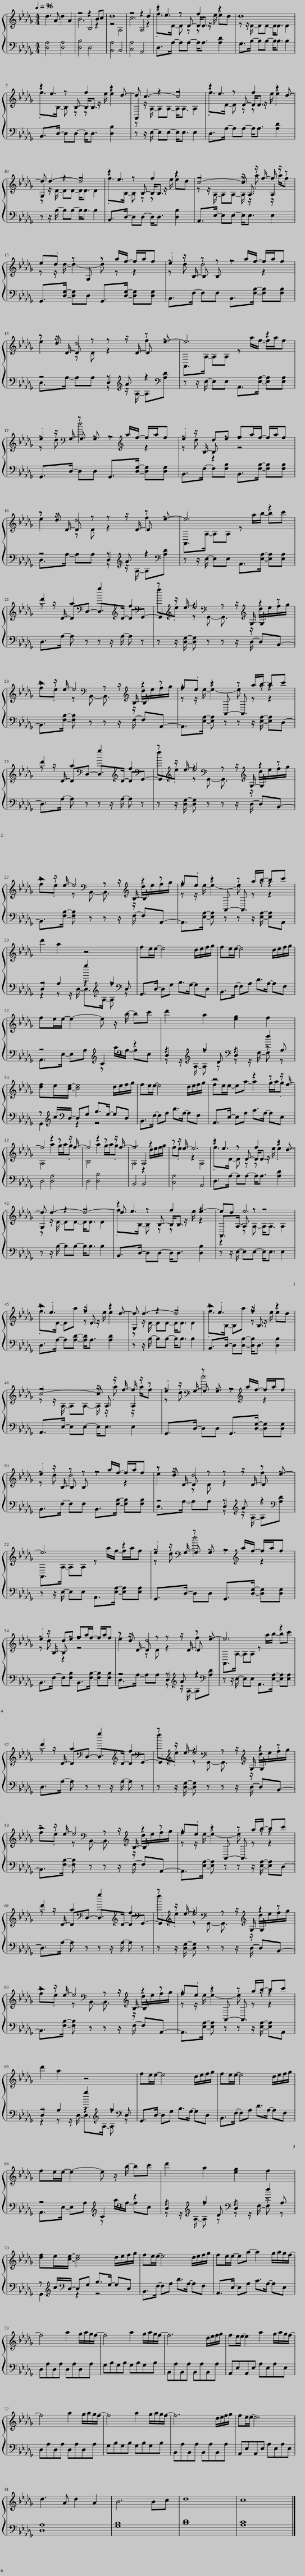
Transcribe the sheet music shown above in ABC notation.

X:1
%%score { ( 1 3 4 ) | ( 2 5 6 ) }
L:1/8
Q:1/4=96
M:4/4
I:linebreak $
K:Db
V:1 treble
V:3 treble
V:4 treble
V:2 bass
V:5 bass
V:6 bass
V:1
 d3 A d2 A2 | z4 z2 Bc | d8 | z4 z2 d2 | z e3 f2 z2 | %5
 d8 |$ z e3 f2 z d- | d c3- c4 | z e3 f2 z d- |$ d d3- d4 | %10
 z e3 f2 z2 | c4- c z/ f/- f/ z/ z |$ e.d z G, z a/f/- f/a/f | .e2 z B, z a/f/- f/a/f |$ z d d4 z e- | %15
 e6 z2 |$ .e2[K:bass] z G, z[K:treble] a/f/- f/a/f | .e2 de fa/f/- f/a/f |$ z d d4 z e- | e6 z2 |$ %20
 d'2 a2[K:bass] g2[K:treble] f2[K:bass] | z[K:treble] z/ e/- e4[K:bass][K:treble] z2 |$ z z/ e/- e4[K:bass][K:treble] z2 | f.e z2 z a/b/- bc' |$ d'2 a2[K:bass] g2[K:treble] f2[K:bass] | %25
 z[K:treble] z/ e/- e4[K:bass][K:treble] z2 |$ z z/ e/- e4[K:bass][K:treble] z2 | f.e z2 z a/b/- bc' |$ d'2 a2 z4 | fe/e/- e4 d/e/f/g/ | %30
 fe/e/- e4 d/e/f/g/ |$ fe/e/- e2- e z/ b/- bc' | d'2 a2 [eg]2 f2 |$ [df]e/[ce]/- [ce]4 d/e/f/g/ | fe/e/- e4 d/e/f/g/ | %35
 z4 z2 z z/ f/- |$ f4 z2 z z/ f/- | f4 z2 z z/ f/- | f6 z2 | z z/ e/- e6 | %40
 z e3 f2 z d- |$ d d3- d4- | d e3 f2 e2- | ed e6 |$ z .e3 f2 z d- | %45
 d d3- d4 | z .e3 f2 z2 |$ c4- c z/ f/- f/ z/ z | .e2[K:bass] z G, z[K:treble] a/f/- f/a/f |$ .e2 z B, z a/f/- f/a/f | %50
 z d d4 z e- |$ e6 z2 | .e2[K:bass] z G, z[K:treble] a/f/- f/a/f |$ .e2 de fa/f/- f/a/f | z d d4 z e- | %55
 e6 z2 |$ d'2 a2[K:bass] g2[K:treble] f2[K:bass] | z[K:treble] z/ e/- e4[K:bass][K:treble] z2 |$ z z/ e/- e4[K:bass][K:treble] z2 | f.e z2 z a/b/- bc' |$ %60
 d'2 a2[K:bass] g2[K:treble] f2[K:bass] | z[K:treble] z/ e/- e4[K:bass][K:treble] z2 |$ z z/ e/- e4[K:bass][K:treble] z2 | f.e z2 z a/b/- bc' |$ d'2 a2 z4 | %65
 fe/e/- e4 d/e/f/g/ | fe/e/- e4 d/e/f/g/ |$ fe/e/- e2- e z/ b/- bc' | d'2 a2 [eg]2 f2 |$ [df]e/[ce]/- [ce]4 d/e/f/g/ | %70
 fe/e/- e4 d/e/f/g/ | fe/e/- ea- a2 g/a/g/f/- |$ f4 a2 g/a/g/f/- | f4 a2 g/a/g/f/- | f6 d/e/f/g/ | %75
 fe/e/- e2 a2 g/a/g/f/- |$ f4 a2 g/a/g/f/- | f4 a2 g/a/g/f/- | f6 d/e/f/g/ | fe/e/- e6 |$ %80
 d3 A d2 A2 | B6 Bc | d8 | c8 |] %84
V:2
 [D,A,]4 [D,A,]4 | [D,B,]4 D,4 | [B,,A,]4 B,,4 | [C,A,]4 A,,4 | D,>A,- A,A,- A,<A, [A,D]2 | %5
 G,>B,- B,B,- B,<B, B,2 |$ B,,>D,- D,D,- D,<D, [D,B,]2 | z z/ E,/- E,E,- E,<E, E,2 | D,>A,- A,A,- A,<A, [A,D]2 |$ z z/ B,/- B,B,- B,<B, B,2 | %10
 B,,>D,- D,D,- D,<D, [D,B,]2 | A,,>E,- E,E,- E,<E, E,2 |$ G,,>[D,G,]- [D,G,]D, G,,>[D,G,]- [D,G,][D,G,] | B,,>F,- F,F, B,,>[F,B,]- [F,B,][F,B,] |$ z4 z[K:treble] A z2[K:bass] | %15
 z z/ E,/- E,E, A,,>[E,A,]- [E,A,][E,A,] |$ G,,>D,- D,D, G,,>[D,G,]- [D,G,][D,G,] | B,,>F,- F,[F,B,] B,,>[F,B,]- [F,B,][F,B,] |$ z4 z[K:treble] A z2[K:bass] | z z/ E,/- E,E, A,,>[E,A,]- [E,A,][E,A,] |$ %20
 D,>A,- A, z z z/ A,/- A, z | z z/ [D,G,]/- [D,G,] z z z/ D,/- D,B,,- |$ B,,>[F,B,]- [F,B,] z z z/ F,/- F,A,,- | A,,>[E,A,]- [E,A,] z z z/ [E,A,]/- [E,A,]D,- |$ D,>A,- A, z z z/ A,/- A, z | %25
 z z/ [D,G,]/- [D,G,] z z z/ D,/- D,B,,- |$ B,,>[F,B,]- [F,B,] z z z/ F,/- F,A,,- | A,,>[E,A,]- [E,A,] z z z/ [E,A,]/- [E,A,]A,, |$ z4 g2[K:treble] f2[K:bass] | G,,>D,- D,G, B,>G,- G,D, | %30
 B,,>F,- F,A, D>A,- A,F, |$ z4[K:treble] C2[K:bass] z2 | z2[K:treble] f2[K:bass] z2 d2 |$ z[K:treble] c/[K:bass]D,/- D,G, B,>G,- G,D, | B,,>F,- F,A, D>A,- A,F, | %35
 A,,>E,- E,A, C>A,- A,E, |$ D,4 [D,A,]4 | D,4 [D,B,]4 | B,,4 B,,4 | [C,A,]4 A,,4 | %40
 D,>A,- A,A,- A,<A, [A,D]2 |$ z z/ B,/- B,B,- B,<B, B,2 | B,,>D,- D,D,- D,<D, [D,B,]2 | z z/ E,/- E,E,- E,<E, E,2 |$ D,>A,- A,[A,D]- [A,D]<A, [A,D]2 | %45
 z z/ B,/- B,B,- B,<B, B,2 | B,,>D,- D,[D,B,]- [D,B,]<D, [D,B,]2 |$ A,,>E,- E,E,- E,<E, E,2 | G,,>D,- D,D, G,,>[D,G,]- [D,G,][D,G,] |$ B,,>F,- F,F, B,,>[F,B,]- [F,B,][F,B,] | %50
 z4 z[K:treble] A z2[K:bass] |$ z z/ E,/- E,E, A,,>[E,A,]- [E,A,][E,A,] | G,,>D,- D,D, G,,>[D,G,]- [D,G,][D,G,] |$ B,,>F,- F,[F,B,] B,,>[F,B,]- [F,B,][F,B,] | z4 z[K:treble] A z2[K:bass] | %55
 z z/ E,/- E,E, A,,>[E,A,]- [E,A,][E,A,] |$ D,>A,- A, z z z/ A,/- A, z | z z/ [D,G,]/- [D,G,] z z z/ D,/- D,B,,- |$ B,,>[F,B,]- [F,B,] z z z/ F,/- F,A,,- | A,,>[E,A,]- [E,A,] z z z/ [E,A,]/- [E,A,]D,- |$ %60
 D,>A,- A, z z z/ A,/- A, z | z z/ [D,G,]/- [D,G,] z z z/ D,/- D,B,,- |$ B,,>[F,B,]- [F,B,] z z z/ F,/- F,A,,- | A,,>[E,A,]- [E,A,] z z z/ [E,A,]/- [E,A,]A,, |$ z4 g2[K:treble] f2[K:bass] | %65
 G,,>D,- D,G, B,>G,- G,D, | B,,>F,- F,A, D>A,- A,F, |$ z4[K:treble] C2[K:bass] z2 | z2[K:treble] f2[K:bass] z2 d2 |$ z[K:treble] c/[K:bass]D,/- D,G, B,>G,- G,D, | %70
 B,,>F,- F,A, D>A,- A,F, | A,,>E,- E,A, C>A,- A,E, |$ D,A,D,A, D,A,D,A, | G,B,G,B, G,B,G,B, | B,,A,B,,A, B,,A,B,,A, | %75
 A,,E,A,,E, A,E,A,E, |$ D,A,D,A, D,A,D,A, | G,B,G,B, G,B,G,B, | B,,A,B,,A, B,,A,B,,A, | A,,E,A,,E, A,E,A,E, |$ %80
 [D,A,]8 | [G,B,]8 | [B,D]8 | [A,C]8 |] %84
V:3
 x8 | B6 z2 | z4 A,4 | c6 z2 | .f>D- D z z z/ e/ ed | %5
 z z/ D/- DD- D<D D2 |$ .f>B,- B, z z z/ e/ .e2 | z z/ A,/- A,A,- A,<A, A,2 | .f>D- D z z z/ e/ .e2 |$ z z/ D/- DD- D<D D2 | %10
 .f>B,- B, z z z/ e/ ed | z z/ A,/- A,A,- A,/ z/ .a z/ a/f |$ z z/ d/- d2- d z z2 | z d d4 z2 |$ .e2 z D z2 .f2 | %15
 A,,>A,- A,A, z a/f/- f/a/f |$ z d[K:bass] d4[K:treble] z2 | z d z2 z4 |$ .e2 z D z2 .f2 | A,,>A,- A,A, z a/b/- bc' |$ %20
 x3[K:bass] x5/2[K:treble] x3/2[K:bass] x | f[K:treble].e z[K:bass] G,,- G,,3/2[K:treble] z/ d/e/f/g/ |$ f.e z[K:bass] B,,- B,,3/2[K:treble] z/ d/e/f/g/ | z z/ e/- e2- e z z2 |$ x3[K:bass] x5/2[K:treble] x3/2[K:bass] x | %25
 f[K:treble].e z[K:bass] G,,- G,,3/2[K:treble] z/ d/e/f/g/ |$ f.e z[K:bass] B,,- B,,3/2[K:treble] z/ d/e/f/g/ | z z/ e/- e2- e z z2 |$ x8 | x8 | %30
 x8 |$ x8 | x8 |$ x8 | x8 | %35
 fe/e/- ea- a2 g/a/.g |$ A,4 a2 g/a/.g | B,4 a2 g/a/.g | A,4 z2 d/e/f/g/ | f.e z2 A,4 | %40
 .f>D- D z z z/ e/ .e2 |$ z z/ D/- DD- D<D D2 | .f>B,- B, z z z/ e/ z2 | z2 z A,- A,<A, A,2 |$ .f>D- Da z z/ e/ .e2 | %45
 z z/ D/- DD- D<D D2 | .f>B,- B,a z z/ e/ ed |$ z z/ A,/- A,A,- A,/ z/ .a z/ a/f | z d[K:bass] d4[K:treble] z2 |$ z d d4 z2 | %50
 .e2 z D z2 .f2 |$ A,,>A,- A,A, z a/f/- f/a/f | z d[K:bass] d4[K:treble] z2 |$ z d z2 z4 | .e2 z D z2 .f2 | %55
 A,,>A,- A,A, z a/b/- bc' |$ x3[K:bass] x5/2[K:treble] x3/2[K:bass] x | f[K:treble].e z[K:bass] G,,- G,,3/2[K:treble] z/ d/e/f/g/ |$ f.e z[K:bass] B,,- B,,3/2[K:treble] z/ d/e/f/g/ | z z/ e/- e2- e z z2 |$ %60
 x3[K:bass] x5/2[K:treble] x3/2[K:bass] x | f[K:treble].e z[K:bass] G,,- G,,3/2[K:treble] z/ d/e/f/g/ |$ f.e z[K:bass] B,,- B,,3/2[K:treble] z/ d/e/f/g/ | z z/ e/- e2- e z z2 |$ x8 | %65
 x8 | x8 |$ x8 | x8 |$ x8 | %70
 x8 | x8 |$ x8 | x8 | x8 | %75
 x8 |$ x8 | x8 | x8 | x8 |$ %80
 x8 | x8 | x8 | x8 |] %84
V:4
 x8 | z4 B,4 | x8 | z4 A,4 | z2 z D- D<D z2 | %5
 x8 |$ z2 z B,- B,<B, z2 | A,,2 z2 z4 | z2 z D- D<D z2 |$ G,2 z2 z4 | %10
 z2 z B,- B,<B, z2 | z4 z/ A,3/2 A,2 |$ x8 | z z/ B,/- B, z z4 |$ z z/ D/- D z z z/ D/- D z | %15
 x8 |$ z z/[K:bass] G,/- G, z z4[K:treble] | z z/ B,/- B, z z4 |$ z z/ D/- D z z z/ D/- D z | x8 |$ %20
 z z/ D/- D[K:bass]D,- D,>[K:treble]D- D[K:bass]G,,- | G,,2[K:treble] z2[K:bass] z z/[K:treble] G,/- G, z |$ z4[K:bass] z z/[K:treble] B,/- B, z | z2 z A,,- A,,3/2 z/ z2 |$ z z/ D/- D[K:bass]D,- D,>[K:treble]D- D[K:bass]G,,- | %25
 G,,2[K:treble] z2[K:bass] z z/[K:treble] G,/- G, z |$ z4[K:bass] z z/[K:treble] B,/- B, z | z2 z A,,- A,,3/2 z/ z2 |$ x8 | x8 | %30
 x8 |$ x8 | x8 |$ x8 | x8 | %35
 x8 |$ x8 | x8 | z4 A,4 | x8 | %40
 z2 z D- D<D z2 |$ G,2 z2 z4 | z2 z B,- B,<B, z2 | A,,>A,- A, z z4 |$ z4 z/ D3/2 z2 | %45
 G,2 z2 z4 | z4 z/ B,3/2 z2 |$ z4 z/ A,3/2 A,2 | z z/[K:bass] G,/- G, z z4[K:treble] |$ z z/ B,/- B, z z4 | %50
 z z/ D/- D z z z/ D/- D z |$ x8 | z z/[K:bass] G,/- G, z z4[K:treble] |$ z z/ B,/- B, z z4 | z z/ D/- D z z z/ D/- D z | %55
 x8 |$ z z/ D/- D[K:bass]D,- D,>[K:treble]D- D[K:bass]G,,- | G,,2[K:treble] z2[K:bass] z z/[K:treble] G,/- G, z |$ z4[K:bass] z z/[K:treble] B,/- B, z | z2 z A,,- A,,3/2 z/ z2 |$ %60
 z z/ D/- D[K:bass]D,- D,>[K:treble]D- D[K:bass]G,,- | G,,2[K:treble] z2[K:bass] z z/[K:treble] G,/- G, z |$ z4[K:bass] z z/[K:treble] B,/- B, z | z2 z A,,- A,,3/2 z/ z2 |$ x8 | %65
 x8 | x8 |$ x8 | x8 |$ x8 | %70
 x8 | x8 |$ x8 | x8 | x8 | %75
 x8 |$ x8 | x8 | x8 | x8 |$ %80
 x8 | x8 | x8 | x8 |] %84
V:5
 x8 | x8 | x8 | x8 | x8 | %5
 x8 |$ x8 | x8 | x8 |$ x8 | %10
 x8 | x8 |$ x8 | x8 |$ D,>A,- A,A, z[K:treble] z/ A,/- A,[K:bass][A,D] | %15
 x8 |$ x8 | x8 |$ D,>A,- A,A, z[K:treble] z/ A,/- A,[K:bass][A,D] | x8 |$ %20
 x8 | x8 |$ x8 | x8 |$ x8 | %25
 x8 |$ x8 | x8 |$ z2 z z/ D,/- D,>[K:treble]A,- A,[K:bass] z | x8 | %30
 x8 |$ A,,>E,- E,A,[K:treble] z a/[K:bass]A,/- A,E, | z z/[K:treble] A,/- A, z[K:bass] z z/ F,/- F, z |$ G,,2[K:treble][K:bass] z2 z4 | x8 | %35
 x8 |$ x8 | x8 | x8 | x8 | %40
 x8 |$ x8 | x8 | x8 |$ x8 | %45
 x8 | x8 |$ x8 | x8 |$ x8 | %50
 D,>A,- A,A, z[K:treble] z/ A,/- A,[K:bass][A,D] |$ x8 | x8 |$ x8 | D,>A,- A,A, z[K:treble] z/ A,/- A,[K:bass][A,D] | %55
 x8 |$ x8 | x8 |$ x8 | x8 |$ %60
 x8 | x8 |$ x8 | x8 |$ z2 z z/ D,/- D,>[K:treble]A,- A,[K:bass] z | %65
 x8 | x8 |$ A,,>E,- E,A,[K:treble] z a/[K:bass]A,/- A,E, | z z/[K:treble] A,/- A, z[K:bass] z z/ F,/- F, z |$ G,,2[K:treble][K:bass] z2 z4 | %70
 x8 | x8 |$ x8 | x8 | x8 | %75
 x8 |$ x8 | x8 | x8 | x8 |$ %80
 x8 | x8 | x8 | x8 |] %84
V:6
 x8 | x8 | x8 | x8 | x8 | %5
 x8 |$ x8 | x8 | x8 |$ x8 | %10
 x8 | x8 |$ x8 | x8 |$ z4 D,2[K:treble] z2[K:bass] | %15
 x8 |$ x8 | x8 |$ z4 D,2[K:treble] z2[K:bass] | x8 |$ %20
 x8 | x8 |$ x8 | x8 |$ x8 | %25
 x8 |$ x8 | x8 |$ D,2 A,2 z2[K:treble] z[K:bass] D, | x8 | %30
 x8 |$ x4[K:treble] x3/2[K:bass] x5/2 | D,2[K:treble] z D[K:bass] D,2 z A, |$ x[K:treble] x/[K:bass] x13/2 | x8 | %35
 x8 |$ x8 | x8 | x8 | x8 | %40
 x8 |$ x8 | x8 | x8 |$ x8 | %45
 x8 | x8 |$ x8 | x8 |$ x8 | %50
 z4 D,2[K:treble] z2[K:bass] |$ x8 | x8 |$ x8 | z4 D,2[K:treble] z2[K:bass] | %55
 x8 |$ x8 | x8 |$ x8 | x8 |$ %60
 x8 | x8 |$ x8 | x8 |$ D,2 A,2 z2[K:treble] z[K:bass] D, | %65
 x8 | x8 |$ x4[K:treble] x3/2[K:bass] x5/2 | D,2[K:treble] z D[K:bass] D,2 z A, |$ x[K:treble] x/[K:bass] x13/2 | %70
 x8 | x8 |$ x8 | x8 | x8 | %75
 x8 |$ x8 | x8 | x8 | x8 |$ %80
 x8 | x8 | x8 | x8 |] %84
